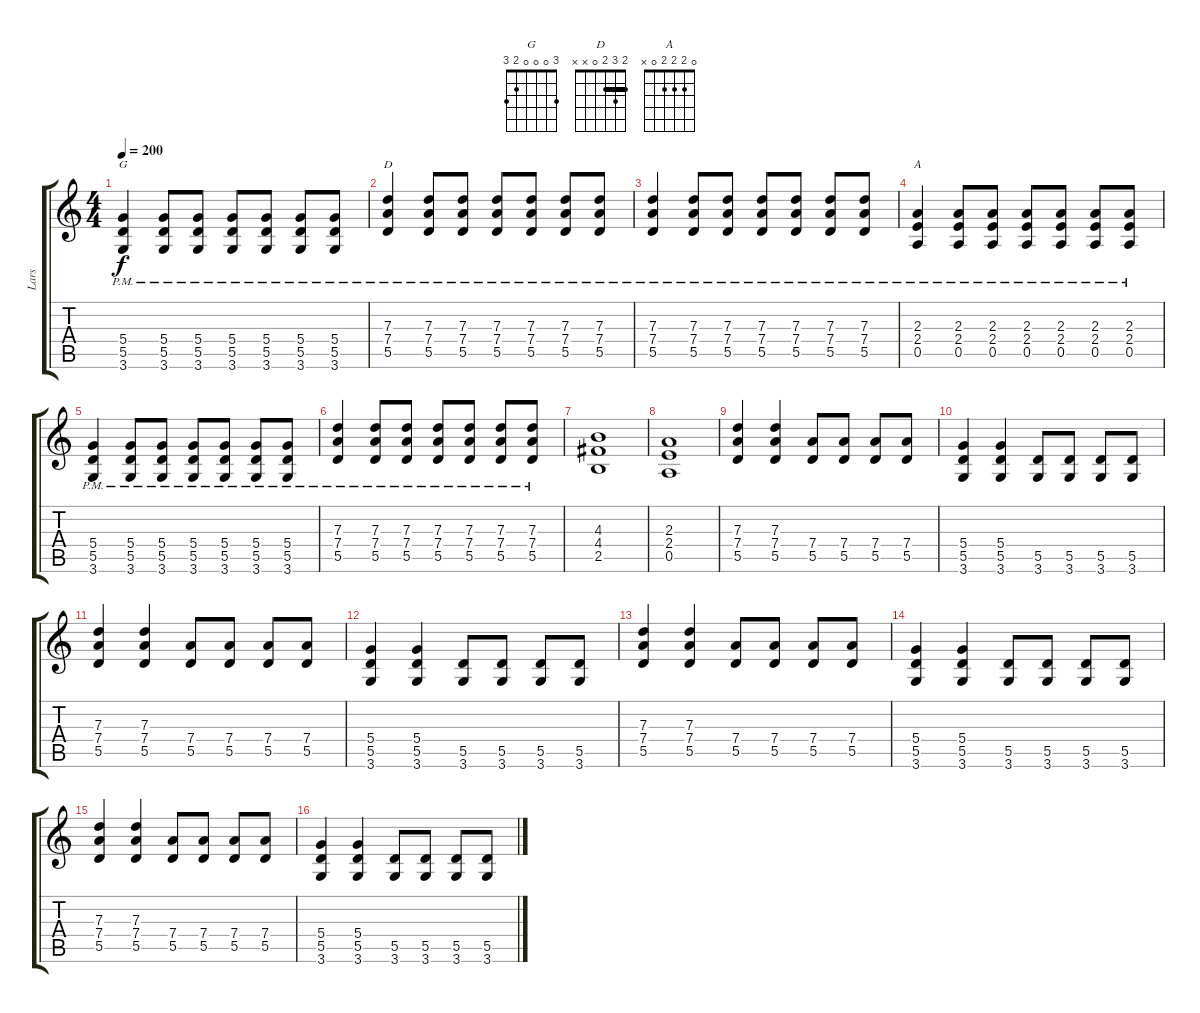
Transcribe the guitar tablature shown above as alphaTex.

\track ("Lars" "Lars") {instrument distortionguitar}
\staff {score tabs}
\tuning (E4 B3 G3 D3 A2 E2) {hide}
\chord ("G" 3 0 0 0 2 3)
\chord ("D" 2 3 2 0 x x) {barre 2}
\chord ("A" 0 2 2 2 0 x)
\ts (4 4)
\tempo 200
\clef g2
\ks c
(5.4{pm} 5.5{pm} 3.6{pm}).4{ch "G" dy f} (5.4{pm} 5.5{pm} 3.6{pm}).8 (5.4{pm} 5.5{pm} 3.6{pm}).8 (5.4{pm} 5.5{pm} 3.6{pm}).8 (5.4{pm} 5.5{pm} 3.6{pm}).8 (5.4{pm} 5.5{pm} 3.6{pm}).8 (5.4{pm} 5.5{pm} 3.6{pm}).8 |
(7.3{pm} 7.4{pm} 5.5{pm}).4{ch "D"} (7.3{pm} 7.4{pm} 5.5{pm}).8 (7.3{pm} 7.4{pm} 5.5{pm}).8 (7.3{pm} 7.4{pm} 5.5{pm}).8 (7.3{pm} 7.4{pm} 5.5{pm}).8 (7.3{pm} 7.4{pm} 5.5{pm}).8 (7.3{pm} 7.4{pm} 5.5{pm}).8 |
(7.3{pm} 7.4{pm} 5.5{pm}).4 (7.3{pm} 7.4{pm} 5.5{pm}).8 (7.3{pm} 7.4{pm} 5.5{pm}).8 (7.3{pm} 7.4{pm} 5.5{pm}).8 (7.3{pm} 7.4{pm} 5.5{pm}).8 (7.3{pm} 7.4{pm} 5.5{pm}).8 (7.3{pm} 7.4{pm} 5.5{pm}).8 |
(2.3{pm} 2.4{pm} 0.5{pm}).4{ch "A"} (2.3{pm} 2.4{pm} 0.5{pm}).8 (2.3{pm} 2.4{pm} 0.5{pm}).8 (2.3{pm} 2.4{pm} 0.5{pm}).8 (2.3{pm} 2.4{pm} 0.5{pm}).8 (2.3{pm} 2.4{pm} 0.5{pm}).8 (2.3{pm} 2.4{pm} 0.5{pm}).8 |
(5.4{pm} 5.5{pm} 3.6{pm}).4 (5.4{pm} 5.5{pm} 3.6{pm}).8 (5.4{pm} 5.5{pm} 3.6{pm}).8 (5.4{pm} 5.5{pm} 3.6{pm}).8 (5.4{pm} 5.5{pm} 3.6{pm}).8 (5.4{pm} 5.5{pm} 3.6{pm}).8 (5.4{pm} 5.5{pm} 3.6{pm}).8 |
(7.3{pm} 7.4{pm} 5.5{pm}).4 (7.3{pm} 7.4{pm} 5.5{pm}).8 (7.3{pm} 7.4{pm} 5.5{pm}).8 (7.3{pm} 7.4{pm} 5.5{pm}).8 (7.3{pm} 7.4{pm} 5.5{pm}).8 (7.3{pm} 7.4{pm} 5.5{pm}).8 (7.3{pm} 7.4{pm} 5.5{pm}).8 |
(4.3 4.4 2.5).1 |
(2.3 2.4 0.5).1 |
(7.3 7.4 5.5).4 (7.3 7.4 5.5).4 (7.4 5.5).8 (7.4 5.5).8 (7.4 5.5).8 (7.4 5.5).8 |
(5.4 5.5 3.6).4 (5.4 5.5 3.6).4 (5.5 3.6).8 (5.5 3.6).8 (5.5 3.6).8 (5.5 3.6).8 |
(7.3 7.4 5.5).4 (7.3 7.4 5.5).4 (7.4 5.5).8 (7.4 5.5).8 (7.4 5.5).8 (7.4 5.5).8 |
(5.4 5.5 3.6).4 (5.4 5.5 3.6).4 (5.5 3.6).8 (5.5 3.6).8 (5.5 3.6).8 (5.5 3.6).8 |
(7.3 7.4 5.5).4 (7.3 7.4 5.5).4 (7.4 5.5).8 (7.4 5.5).8 (7.4 5.5).8 (7.4 5.5).8 |
(5.4 5.5 3.6).4 (5.4 5.5 3.6).4 (5.5 3.6).8 (5.5 3.6).8 (5.5 3.6).8 (5.5 3.6).8 |
(7.3 7.4 5.5).4 (7.3 7.4 5.5).4 (7.4 5.5).8 (7.4 5.5).8 (7.4 5.5).8 (7.4 5.5).8 |
(5.4 5.5 3.6).4 (5.4 5.5 3.6).4 (5.5 3.6).8 (5.5 3.6).8 (5.5 3.6).8 (5.5 3.6).8
